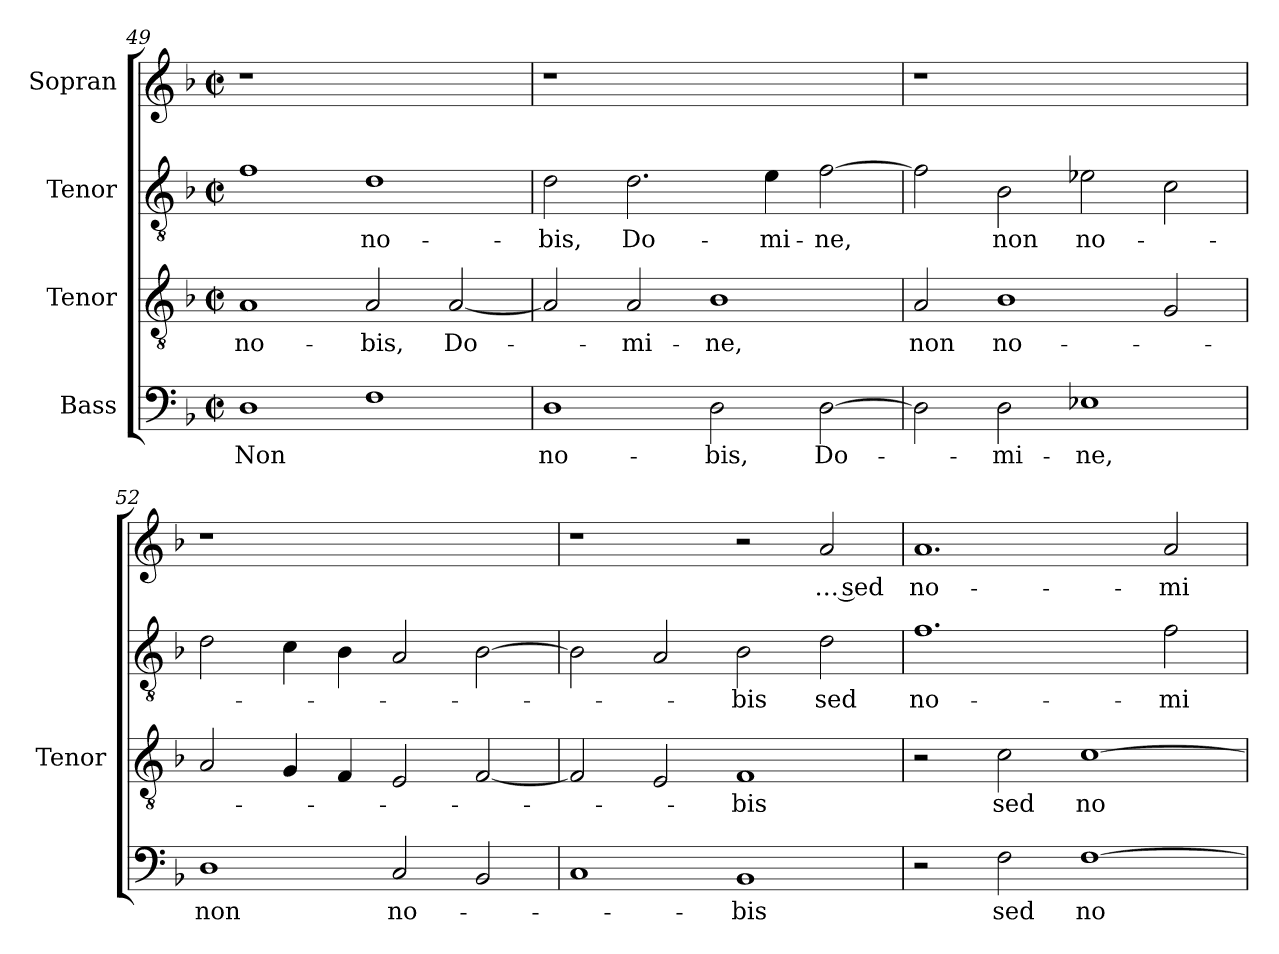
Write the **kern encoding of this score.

**kern	**text	**kern	**text	**kern	**text	**kern	**text
*part4	*part4	*part3	*part3	*part2	*part2	*part1	*part1
*staff4	*staff4	*staff3	*staff3	*staff2	*staff2	*staff1	*staff1
*I"Bass	*	*I"Tenor	*	*I"Tenor	*	*I"Sopran	*
*	*	*I'Tenor	*	*	*	*	*
*clefF4	*	*clefGv2	*	*clefGv2	*	*clefG2	*
*	*	*ITrd7c12	*	*ITrd7c12	*	*	*
*k[b-]	*	*k[b-]	*	*k[b-]	*	*k[b-]	*
*F:	*	*F:	*	*F:	*	*F:	*
*M2/2	*	*M2/2	*	*M2/2	*	*M2/2	*
*met(c|)	*	*met(c|)	*	*met(c|)	*	*met(c|)	*
=49	=49	=49	=49	=49	=49	=49	=49
!	!LO:LY:b:color=#000000	!	!	!	!	!	!
!	!	!	!LO:LY:b:color=#000000	!	!	!LO:N:vis=1	!
1Di	Non	1AAi	no-	1Fi	.	1r	.
!	!	!	!LO:LY:b:color=#000000	!	!	!	!
!	!	!	!	!	!LO:LY:b:color=#000000	!	!
1Fi	.	2AAi/	-bis,	1Di	no-	1ryy	.
!	!	!	!LO:LY:b:color=#000000	!	!	!	!
.	.	[<2AAi/	Do-	.	.	.	.
=50	=50	=50	=50	=50	=50	=50	=50
!	!LO:LY:b:color=#000000	!	!	!	!	!	!
!	!	!	!	!	!LO:LY:b:color=#000000	!LO:N:vis=1	!
1Di	no-	2AAi/]	.	2Di\	-bis,	1r	.
!	!	!	!LO:LY:b:color=#000000	!	!	!	!
!	!	!	!	!	!LO:LY:b:color=#000000	!	!
.	.	2AAi/	-mi-	2.Di\	Do-	.	.
!	!LO:LY:b:color=#000000	!	!	!	!	!	!
!	!	!	!LO:LY:b:color=#000000	!	!	!	!
2Di\	-bis,	1BB-i	-ne,	.	.	1ryy	.
!	!	!	!	!	!LO:LY:b:color=#000000	!	!
.	.	.	.	4Ei\	-mi-	.	.
!	!LO:LY:b:color=#000000	!	!	!	!	!	!
!	!	!	!	!	!LO:LY:b:color=#000000	!	!
[>2Di\	Do-	.	.	[>2Fi\	-ne,	.	.
=51	=51	=51	=51	=51	=51	=51	=51
!	!	!	!LO:LY:b:color=#000000	!	!	!LO:N:vis=1	!
2Di\]	.	2AAi/	non	2Fi\]	.	1r	.
!	!LO:LY:b:color=#000000	!	!	!	!	!	!
!	!	!	!LO:LY:b:color=#000000	!	!	!	!
!	!	!	!	!	!LO:LY:b:color=#000000	!	!
2Di\	-mi-	1BB-i	no-	2BB-i\	non	.	.
!	!LO:LY:b:color=#000000	!	!	!	!	!	!
!	!	!	!	!	!LO:LY:b:color=#000000	!	!
1E-Xi	-ne,	.	.	2E-Xi\	no-	1ryy	.
.	.	2GGi/	.	2Ci\	.	.	.
=52	=52	=52	=52	=52	=52	=52	=52
!	!LO:LY:b:color=#000000	!	!	!	!	!LO:N:vis=1	!
1Di	non	2AAi/	.	2Di\	.	1r	.
.	.	4GGi/	.	4Ci\	.	.	.
.	.	4FFi/	.	4BB-i\	.	.	.
!	!LO:LY:b:color=#000000	!	!	!	!	!	!
2Ci/	no-	2EEi/	.	2AAi/	.	1ryy	.
2BB-i/	.	[<2FFi/	.	[>2BB-i\	.	.	.
=53	=53	=53	=53	=53	=53	=53	=53
1Ci	.	2FFi/]	.	2BB-i\]	.	1r	.
.	.	2EEi/	.	2AAi/	.	.	.
!	!LO:LY:b:color=#000000	!	!	!	!	!	!
!	!	!	!LO:LY:b:color=#000000	!	!	!	!
!	!	!	!	!	!LO:LY:b:color=#000000	!	!
1BB-i	-bis	1FFi	-bis	2BB-i\	-bis	2r	.
!	!	!	!	!	!LO:LY:b:color=#000000	!	!
!	!	!	!	!	!	!	!LO:LY:b:color=#000000
.	.	.	.	2Di\	sed	2ai/	… sed
=54	=54	=54	=54	=54	=54	=54	=54
!	!	!	!	!	!LO:LY:b:color=#000000	!	!
!	!	!	!	!	!	!	!LO:LY:b:color=#000000
2r	.	2r	.	1.Fi	no-	1.ai	no-
!	!LO:LY:b:color=#000000	!	!	!	!	!	!
!	!	!	!LO:LY:b:color=#000000	!	!	!	!
2Fi\	sed	2Ci\	sed	.	.	.	.
!	!LO:LY:b:color=#000000	!	!	!	!	!	!
!	!	!	!LO:LY:b:color=#000000	!	!	!	!
[>1Fi	no-	[>1Ci	no-	.	.	.	.
!	!	!	!	!	!LO:LY:b:color=#000000	!	!
!	!	!	!	!	!	!	!LO:LY:b:color=#000000
.	.	.	.	2Fi\	-mi-	2ai/	-mi-
=	=	=	=	=	=	=	=
*-	*-	*-	*-	*-	*-	*-	*-
